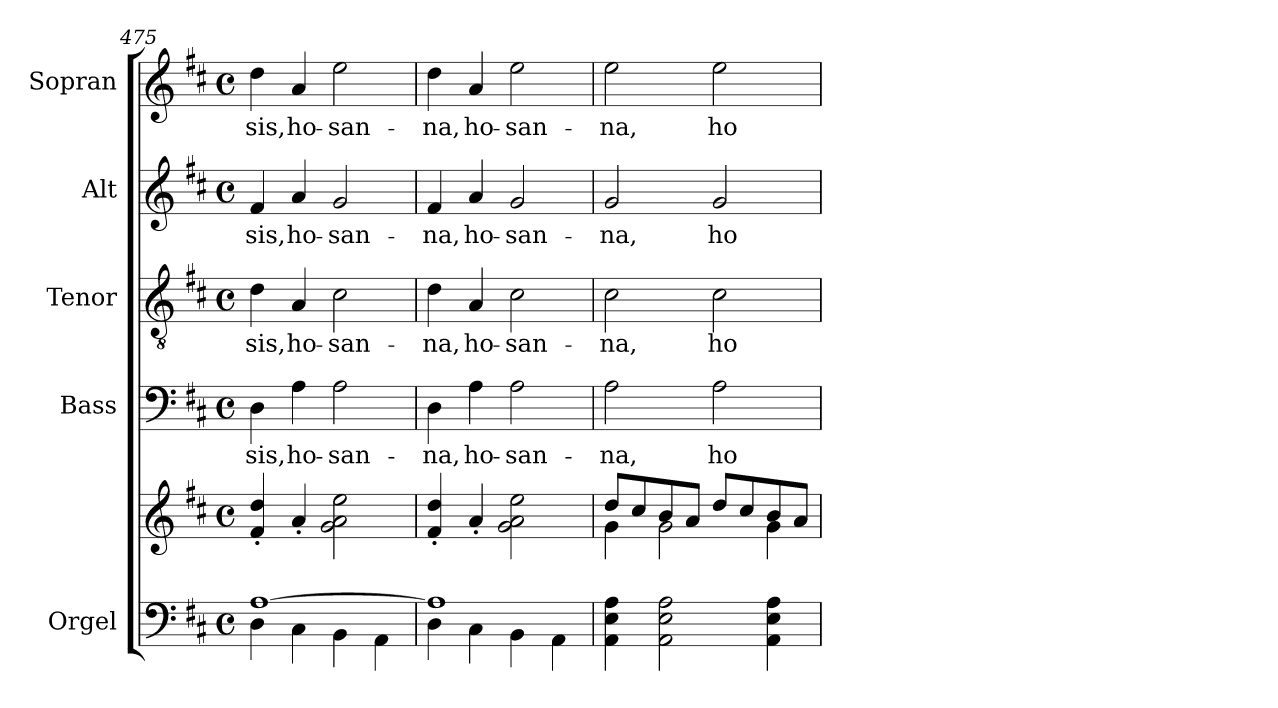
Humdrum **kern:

**kern	**kern	**kern	**text	**kern	**text	**kern	**text	**kern	**text
*part5	*part5	*part4	*part4	*part3	*part3	*part2	*part2	*part1	*part1
*staff6	*staff5	*staff4	*staff4	*staff3	*staff3	*staff2	*staff2	*staff1	*staff1
*I"Orgel	*	*I"Bass	*	*I"Tenor	*	*I"Alt	*	*I"Sopran	*
*I'Org.	*	*I'B	*	*I'T	*	*I'A	*	*I'S	*
*clefF4	*clefG2	*clefF4	*	*clefGv2	*	*clefG2	*	*clefG2	*
*k[f#c#]	*k[f#c#]	*k[f#c#]	*	*k[f#c#]	*	*k[f#c#]	*	*k[f#c#]	*
*D:	*D:	*D:	*	*D:	*	*D:	*	*D:	*
*M4/4	*M4/4	*M4/4	*	*M4/4	*	*M4/4	*	*M4/4	*
*met(c)	*met(c)	*met(c)	*	*met(c)	*	*met(c)	*	*met(c)	*
=475	=475	=475	=475	=475	=475	=475	=475	=475	=475
*^	*	*	*	*	*	*	*	*	*
!	!	!	!	!LO:LY:b	!	!LO:LY:b	!	!LO:LY:b	!	!LO:LY:b
[>1A	4D\	4f#/'< 4dd/'<	4D\	-sis,	4d\	-sis,	4f#/	-sis,	4dd\	-sis,
!	!	!	!	!LO:LY:b	!	!LO:LY:b	!	!LO:LY:b	!	!LO:LY:b
.	4C#\	4a'</	4A\	ho-	4A/	ho-	4a/	ho-	4a/	ho-
!	!	!	!	!LO:LY:b	!	!LO:LY:b	!	!LO:LY:b	!	!LO:LY:b
.	4BB\	2g\ 2a\ 2ee\	2A\	-san-	2c#\	-san-	2g/	-san-	2ee\	-san-
.	4AA\	.	.	.	.	.	.	.	.	.
=476	=476	=476	=476	=476	=476	=476	=476	=476	=476	=476
!	!	!	!	!LO:LY:b	!	!LO:LY:b	!	!LO:LY:b	!	!LO:LY:b
1A]	4D\	4f#/'< 4dd/'<	4D\	-na,	4d\	-na,	4f#/	-na,	4dd\	-na,
!	!	!	!	!LO:LY:b	!	!LO:LY:b	!	!LO:LY:b	!	!LO:LY:b
.	4C#\	4a'</	4A\	ho-	4A/	ho-	4a/	ho-	4a/	ho-
!	!	!	!	!LO:LY:b	!	!LO:LY:b	!	!LO:LY:b	!	!LO:LY:b
.	4BB\	2g\ 2a\ 2ee\	2A\	-san-	2c#\	-san-	2g/	-san-	2ee\	-san-
.	4AA\	.	.	.	.	.	.	.	.	.
=477	=477	=477	=477	=477	=477	=477	=477	=477	=477	=477
*	*	*^	*	*	*	*	*	*	*	*
!	!	!	!	!	!LO:LY:b	!	!LO:LY:b	!	!LO:LY:b	!	!LO:LY:b
*v	*v	*	*	*	*	*	*	*	*	*	*
4AA\ 4E\ 4A\	8dd/L	4g\	2A\	-na,	2c#\	-na,	2g/	-na,	2ee\	-na,
.	8cc#/	.	.	.	.	.	.	.	.	.
2AA\ 2E\ 2A\	8b/	2g\	.	.	.	.	.	.	.	.
.	8a/J	.	.	.	.	.	.	.	.	.
!	!	!	!	!LO:LY:b	!	!LO:LY:b	!	!LO:LY:b	!	!LO:LY:b
.	8dd/L	.	2A\	ho-	2c#\	ho-	2g/	ho-	2ee\	ho-
.	8cc#/	.	.	.	.	.	.	.	.	.
4AA\ 4E\ 4A\	8b/	4g\	.	.	.	.	.	.	.	.
.	8a/J	.	.	.	.	.	.	.	.	.
*	*v	*v	*	*	*	*	*	*	*	*
=	=	=	=	=	=	=	=	=	=
*-	*-	*-	*-	*-	*-	*-	*-	*-	*-
